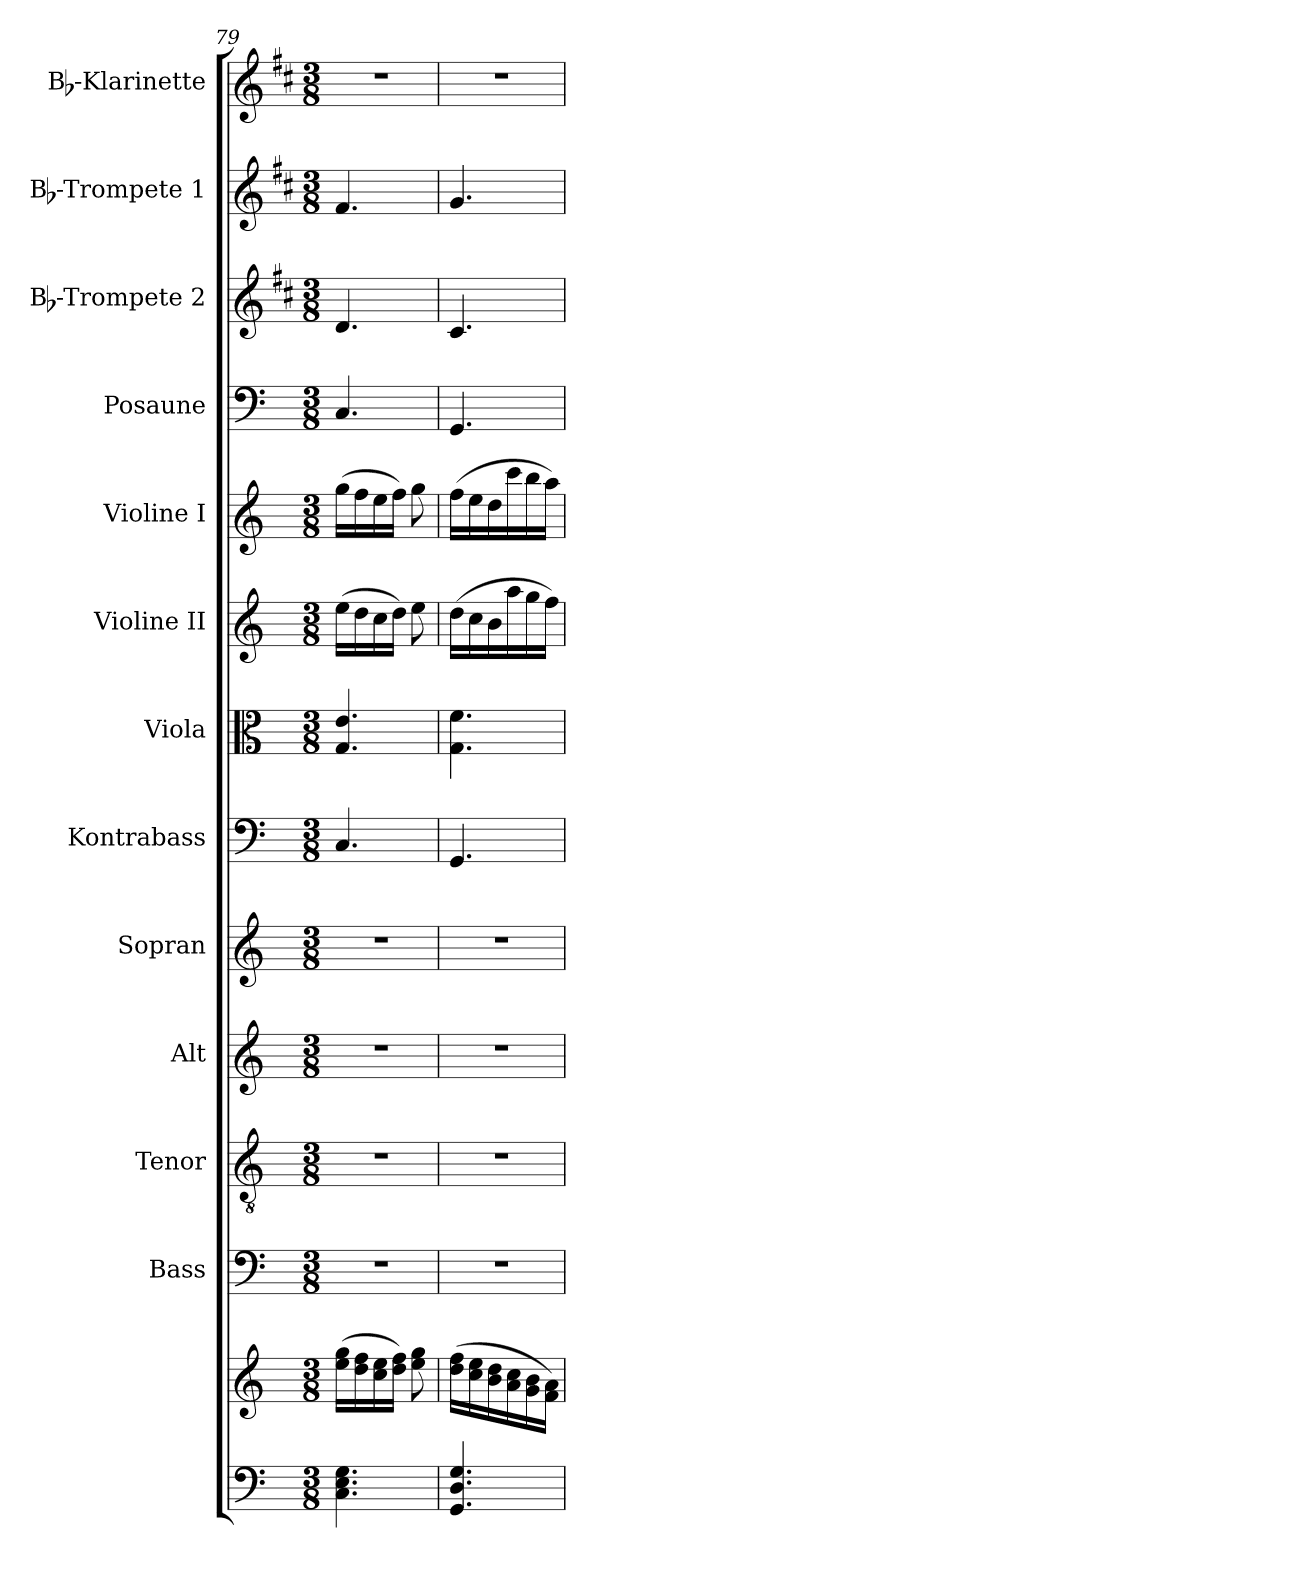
**kern	**kern	**kern	**kern	**kern	**kern	**kern	**kern	**kern	**kern	**kern	**kern	**kern	**kern
*part13	*part13	*part12	*part11	*part10	*part9	*part8	*part7	*part6	*part5	*part4	*part3	*part2	*part1
*staff14	*staff13	*staff12	*staff11	*staff10	*staff9	*staff8	*staff7	*staff6	*staff5	*staff4	*staff3	*staff2	*staff1
*	*	*I"Bass	*I"Tenor	*I"Alt	*I"Sopran	*I"Kontrabass	*I"Viola	*I"Violine II	*I"Violine I	*I"Posaune	*I"Bb-Trompete 2	*I"Bb-Trompete 1	*I"Bb-Klarinette
*	*	*I'B.	*I'T.	*I'A.	*I'S.	*I'Kb.	*I'Vla.	*I'Vl. II	*I'Vl. I	*I'Pos.	*I'Bb Trp. 2	*I'Bb Trp. 1	*I'Bb Kl.
*clefF4	*clefG2	*clefF4	*clefGv2	*clefG2	*clefG2	*clefF4	*clefC3	*clefG2	*clefG2	*clefF4	*clefG2	*clefG2	*clefG2
*	*	*	*	*	*	*ITrd7c12	*	*	*	*	*ITrd1c2	*ITrd1c2	*ITrd1c2
*k[]	*k[]	*k[]	*k[]	*k[]	*k[]	*k[]	*k[]	*k[]	*k[]	*k[]	*k[]	*k[]	*k[]
*C:	*C:	*C:	*C:	*C:	*C:	*C:	*C:	*C:	*C:	*C:	*C:	*C:	*C:
*M3/8	*M3/8	*M3/8	*M3/8	*M3/8	*M3/8	*M3/8	*M3/8	*M3/8	*M3/8	*M3/8	*M3/8	*M3/8	*M3/8
=79	=79	=79	=79	=79	=79	=79	=79	=79	=79	=79	=79	=79	=79
4.C\ 4.E\ 4.G\	(>16ee\ 16gg\LL	4.r	4.r	4.r	4.r	4.CC/	4.G/ 4.e/	(>16ee\LL	(>16gg\LL	4.C/	4.c/	4.e/	4.r
.	16dd\ 16ff\	.	.	.	.	.	.	16dd\	16ff\	.	.	.	.
.	16cc\ 16ee\	.	.	.	.	.	.	16cc\	16ee\	.	.	.	.
.	16dd\ 16ff\JJ)	.	.	.	.	.	.	16dd\JJ)	16ff\JJ)	.	.	.	.
.	8ee\ 8gg\	.	.	.	.	.	.	8ee\	8gg\	.	.	.	.
=80	=80	=80	=80	=80	=80	=80	=80	=80	=80	=80	=80	=80	=80
4.GG/ 4.D/ 4.G/	(>16dd\ 16ff\LL	4.r	4.r	4.r	4.r	4.GGG/	4.G\ 4.f\	(>16dd\LL	(>16ff\LL	4.GG/	4.B/	4.f/	4.r
.	16cc\ 16ee\	.	.	.	.	.	.	16cc\	16ee\	.	.	.	.
.	16b\ 16dd\	.	.	.	.	.	.	16b\	16dd\	.	.	.	.
.	16a\ 16cc\	.	.	.	.	.	.	16aa\	16ccc\	.	.	.	.
.	16g\ 16b\	.	.	.	.	.	.	16gg\	16bb\	.	.	.	.
.	16f\ 16a\JJ)	.	.	.	.	.	.	16ff\JJ)	16aa\JJ)	.	.	.	.
=	=	=	=	=	=	=	=	=	=	=	=	=	=
*-	*-	*-	*-	*-	*-	*-	*-	*-	*-	*-	*-	*-	*-
